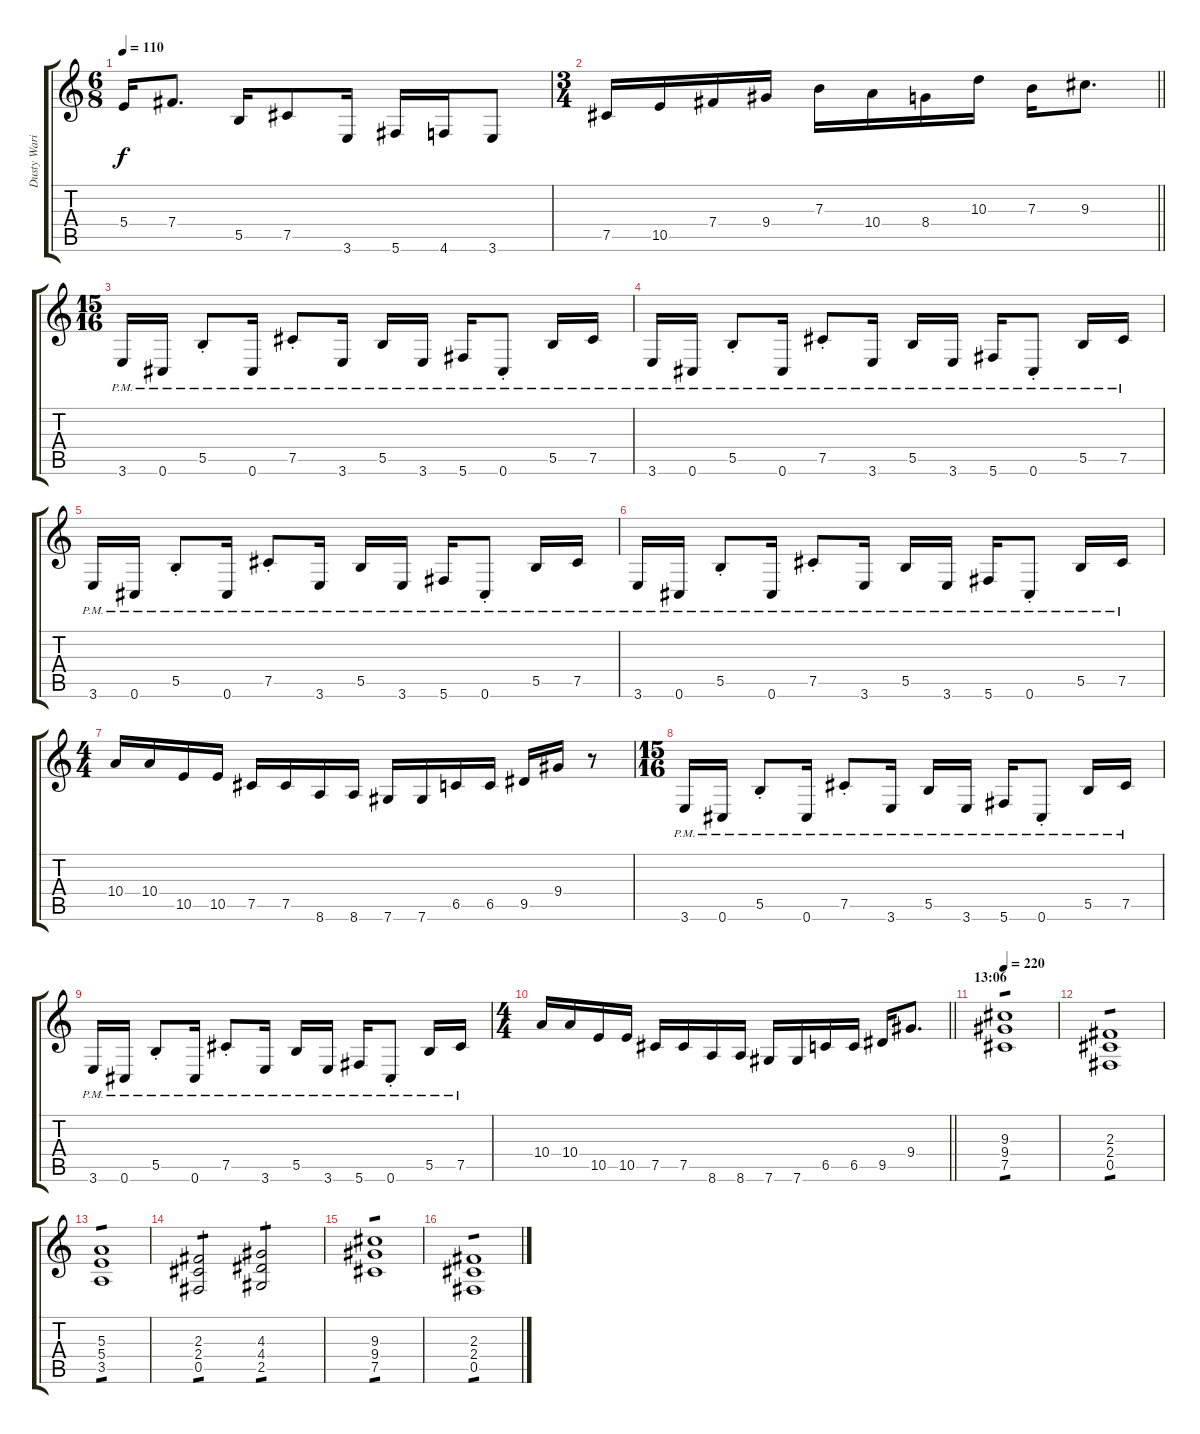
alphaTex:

\track ("Dusty Waring" "Dusty Wari") {instrument distortionguitar}
\staff {score tabs}
\tuning (Db4 Ab3 E3 B2 Gb2 Db2) {hide}
\ts (6 8)
\tempo 110
\clef g2
\ks c
5.4.16{dy f beam merge} 7.4.8{d beam split} 5.5.16{beam merge} 7.5.8{beam merge} 3.6.16{beam split} 5.6.16{beam merge} 4.6.16{beam merge} 3.6.8 |
\ts (3 4)
\barLineRight lightlight
7.5.16 10.5.16 7.4.16 9.4.16{beam split} 7.3.16 10.4.16{beam merge} 8.4.16 10.3.16{beam split} 7.3.16 9.3.8{d} |
\ts (15 16)
3.6{pm}.16 0.6{pm}.16{beam split} 5.5{pm st}.8{beam merge} 0.6{pm}.16{beam split} 7.5{pm st}.8{beam merge} 3.6{pm}.16{beam split} 5.5{pm}.16{beam merge} 3.6{pm}.16{beam split} 5.6{pm}.16 0.6{pm st}.8 5.5{pm}.16 7.5{pm}.16 |
3.6{pm}.16 0.6{pm}.16{beam split} 5.5{pm st}.8{beam merge} 0.6{pm}.16{beam split} 7.5{pm st}.8{beam merge} 3.6{pm}.16{beam split} 5.5{pm}.16{beam merge} 3.6{pm}.16{beam split} 5.6{pm}.16 0.6{pm st}.8 5.5{pm}.16 7.5{pm}.16 |
3.6{pm}.16 0.6{pm}.16{beam split} 5.5{pm st}.8{beam merge} 0.6{pm}.16{beam split} 7.5{pm st}.8{beam merge} 3.6{pm}.16{beam split} 5.5{pm}.16{beam merge} 3.6{pm}.16{beam split} 5.6{pm}.16 0.6{pm st}.8 5.5{pm}.16 7.5{pm}.16 |
3.6{pm}.16 0.6{pm}.16{beam split} 5.5{pm st}.8{beam merge} 0.6{pm}.16{beam split} 7.5{pm st}.8{beam merge} 3.6{pm}.16{beam split} 5.5{pm}.16{beam merge} 3.6{pm}.16{beam split} 5.6{pm}.16 0.6{pm st}.8 5.5{pm}.16 7.5{pm}.16 |
\ts (4 4)
10.4.16 10.4.16 10.5.16 10.5.16 7.5.16 7.5.16 8.6.16 8.6.16 7.6.16 7.6.16 6.5.16 6.5.16 9.5.16 9.4.16 r.8 |
\ts (15 16)
3.6{pm}.16 0.6{pm}.16{beam split} 5.5{pm st}.8{beam merge} 0.6{pm}.16{beam split} 7.5{pm st}.8{beam merge} 3.6{pm}.16{beam split} 5.5{pm}.16{beam merge} 3.6{pm}.16{beam split} 5.6{pm}.16 0.6{pm st}.8 5.5{pm}.16 7.5{pm}.16 |
3.6{pm}.16 0.6{pm}.16{beam split} 5.5{pm st}.8{beam merge} 0.6{pm}.16{beam split} 7.5{pm st}.8{beam merge} 3.6{pm}.16{beam split} 5.5{pm}.16{beam merge} 3.6{pm}.16{beam split} 5.6{pm}.16 0.6{pm st}.8 5.5{pm}.16 7.5{pm}.16 |
\ts (4 4)
\barLineRight lightlight
10.4.16 10.4.16 10.5.16 10.5.16 7.5.16 7.5.16 8.6.16 8.6.16 7.6.16 7.6.16 6.5.16 6.5.16 9.5.16 9.4.8{d} |
\section ("" "13:06")
\tempo 220
(9.3 9.4 7.5).1{tp 1 volume 14 balance 8} |
(2.3 2.4 0.5).1{tp 1} |
(5.3 5.4 3.5).1{tp 1} |
(2.3 2.4 0.5).2{tp 1} (4.3 4.4 2.5).2{tp 1} |
(9.3 9.4 7.5).1{tp 1} |
(2.3 2.4 0.5).1{tp 1}
